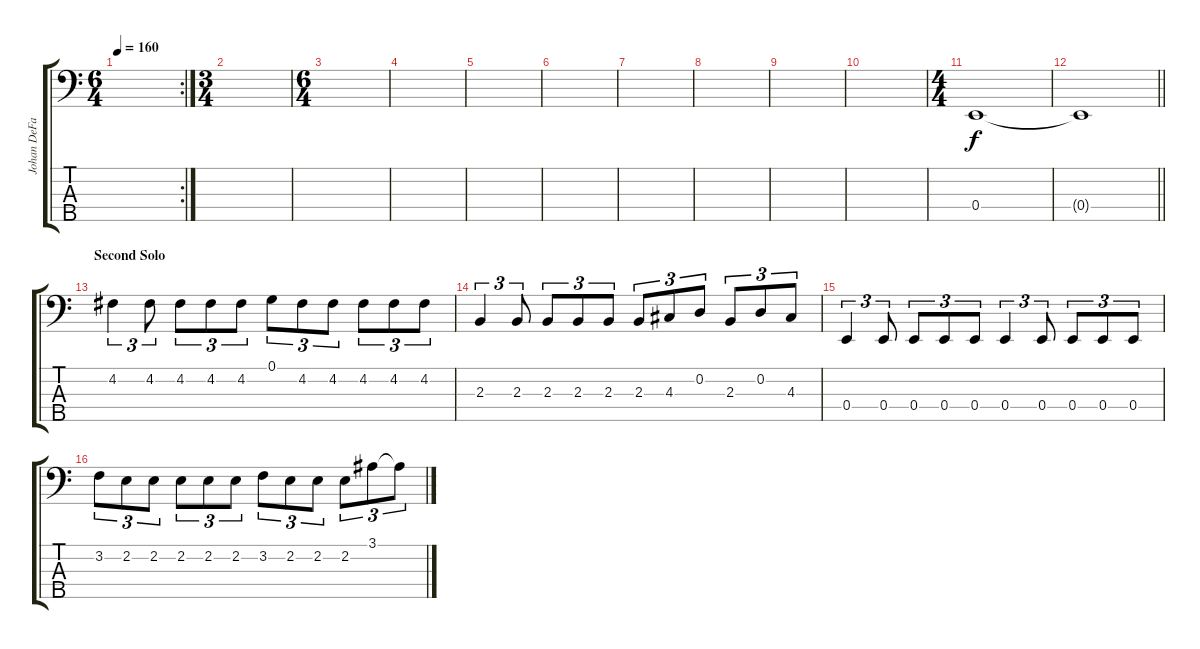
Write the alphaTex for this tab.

\track ("Johan DeFarfalla" "Johan DeFa") {instrument electricbassfinger}
\staff {score tabs}
\tuning (G2 D2 A1 E1 B0) {hide}
\rc 2
\ts (6 4)
\tempo 160
\clef f4
\ks c
|
\ts (3 4)
|
\ts (6 4)
|
|
|
|
|
|
|
|
\ts (4 4)
0.4.1{volume 16} |
\barLineRight lightlight
0.4{t}.1 |
\section ("" "Second Solo")
4.2.4{tu (3 2)} 4.2.8{tu (3 2)} 4.2.8{tu (3 2)} 4.2.8{tu (3 2)} 4.2.8{tu (3 2)} 0.1.8{tu (3 2)} 4.2.8{tu (3 2)} 4.2.8{tu (3 2)} 4.2.8{tu (3 2)} 4.2.8{tu (3 2)} 4.2.8{tu (3 2)} |
2.3.4{tu (3 2)} 2.3.8{tu (3 2)} 2.3.8{tu (3 2)} 2.3.8{tu (3 2)} 2.3.8{tu (3 2)} 2.3.8{tu (3 2)} 4.3.8{tu (3 2)} 0.2.8{tu (3 2)} 2.3.8{tu (3 2)} 0.2.8{tu (3 2)} 4.3.8{tu (3 2)} |
0.4.4{tu (3 2)} 0.4.8{tu (3 2)} 0.4.8{tu (3 2)} 0.4.8{tu (3 2)} 0.4.8{tu (3 2)} 0.4.4{tu (3 2)} 0.4.8{tu (3 2)} 0.4.8{tu (3 2)} 0.4.8{tu (3 2)} 0.4.8{tu (3 2)} |
3.2.8{tu (3 2)} 2.2.8{tu (3 2)} 2.2.8{tu (3 2)} 2.2.8{tu (3 2)} 2.2.8{tu (3 2)} 2.2.8{tu (3 2)} 3.2.8{tu (3 2)} 2.2.8{tu (3 2)} 2.2.8{tu (3 2)} 2.2.8{tu (3 2)} 3.1.8{tu (3 2)} 3.1{t}.8{tu (3 2)}
